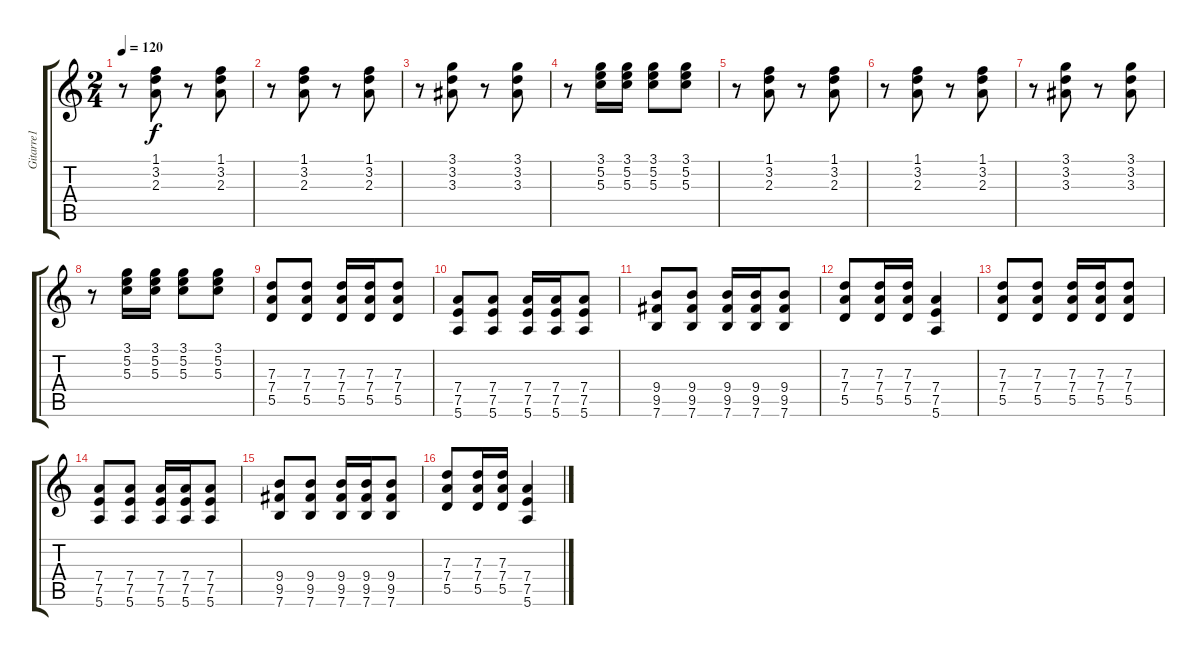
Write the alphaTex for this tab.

\track ("Gitarre1" "Gitarre1") {instrument electricguitarclean}
\staff {score tabs}
\tuning (E4 B3 G3 D3 A2 E2) {hide}
\ts (2 4)
\tempo 120
\clef g2
\ks c
r.8{dy f} (1.1 3.2 2.3).8 r.8 (1.1 3.2 2.3).8 |
r.8 (1.1 3.2 2.3).8 r.8 (1.1 3.2 2.3).8 |
r.8 (3.1 3.2 3.3).8 r.8 (3.1 3.2 3.3).8 |
r.8 (3.1 5.2 5.3).16 (3.1 5.2 5.3).16 (3.1 5.2 5.3).8 (3.1 5.2 5.3).8 |
r.8 (1.1 3.2 2.3).8 r.8 (1.1 3.2 2.3).8 |
r.8 (1.1 3.2 2.3).8 r.8 (1.1 3.2 2.3).8 |
r.8 (3.1 3.2 3.3).8 r.8 (3.1 3.2 3.3).8 |
r.8 (3.1 5.2 5.3).16 (3.1 5.2 5.3).16 (3.1 5.2 5.3).8 (3.1 5.2 5.3).8 |
(7.3 7.4 5.5).8 (7.3 7.4 5.5).8 (7.3 7.4 5.5).16 (7.3 7.4 5.5).16 (7.3 7.4 5.5).8 |
(7.4 7.5 5.6).8 (7.4 7.5 5.6).8 (7.4 7.5 5.6).16 (7.4 7.5 5.6).16 (7.4 7.5 5.6).8 |
(9.4 9.5 7.6).8 (9.4 9.5 7.6).8 (9.4 9.5 7.6).16 (9.4 9.5 7.6).16 (9.4 9.5 7.6).8 |
(7.3 7.4 5.5).8 (7.3 7.4 5.5).16 (7.3 7.4 5.5).16 (7.4 7.5 5.6).4 |
(7.3 7.4 5.5).8 (7.3 7.4 5.5).8 (7.3 7.4 5.5).16 (7.3 7.4 5.5).16 (7.3 7.4 5.5).8 |
(7.4 7.5 5.6).8 (7.4 7.5 5.6).8 (7.4 7.5 5.6).16 (7.4 7.5 5.6).16 (7.4 7.5 5.6).8 |
(9.4 9.5 7.6).8 (9.4 9.5 7.6).8 (9.4 9.5 7.6).16 (9.4 9.5 7.6).16 (9.4 9.5 7.6).8 |
(7.3 7.4 5.5).8 (7.3 7.4 5.5).16 (7.3 7.4 5.5).16 (7.4 7.5 5.6).4
